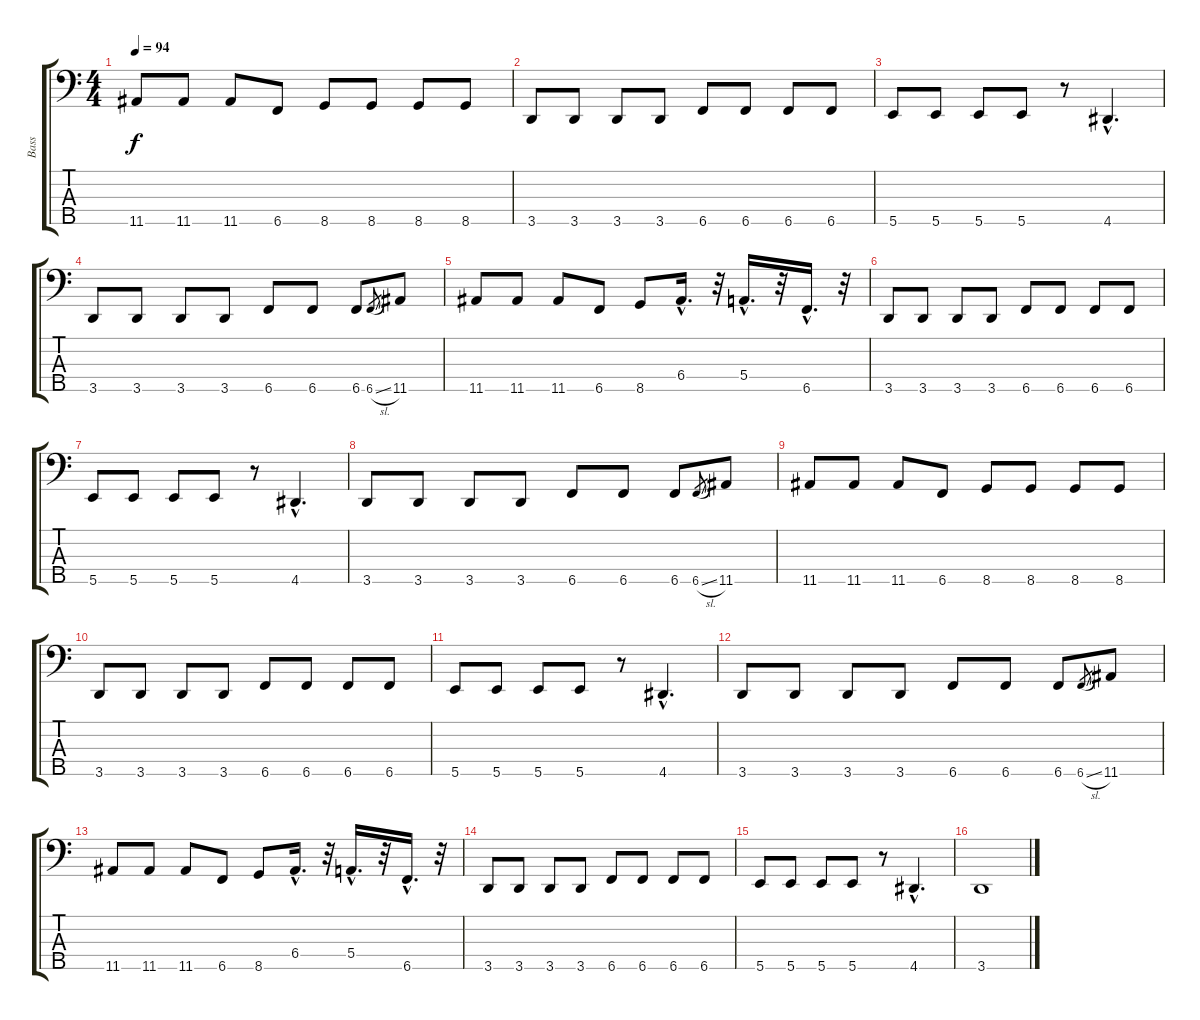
\track ("Bass" "Bass") {instrument electricbasspick}
\staff {score tabs}
\tuning (G2 D2 A1 E1 B0) {hide}
\ts (4 4)
\tempo 94
\clef f4
\ks c
11.5.8{dy f} 11.5.8 11.5.8 6.5.8 8.5.8 8.5.8 8.5.8 8.5.8 |
3.5.8 3.5.8 3.5.8 3.5.8 6.5.8 6.5.8 6.5.8 6.5.8 |
5.5.8 5.5.8 5.5.8 5.5.8 r.8 4.5{hac}.4{d} |
3.5.8 3.5.8 3.5.8 3.5.8 6.5.8 6.5.8 6.5.8 6.5{sl}.8{gr} 11.5.8 |
11.5.8 11.5.8 11.5.8 6.5.8 8.5.8 6.4{hac}.16{d} r.32 5.4{hac}.16{d} r.32 6.5{hac}.16{d} r.32 |
3.5.8 3.5.8 3.5.8 3.5.8 6.5.8 6.5.8 6.5.8 6.5.8 |
5.5.8 5.5.8 5.5.8 5.5.8 r.8 4.5{hac}.4{d} |
3.5.8 3.5.8 3.5.8 3.5.8 6.5.8 6.5.8 6.5.8 6.5{sl}.8{gr} 11.5.8 |
11.5.8 11.5.8 11.5.8 6.5.8 8.5.8 8.5.8 8.5.8 8.5.8 |
3.5.8 3.5.8 3.5.8 3.5.8 6.5.8 6.5.8 6.5.8 6.5.8 |
5.5.8 5.5.8 5.5.8 5.5.8 r.8 4.5{hac}.4{d} |
3.5.8 3.5.8 3.5.8 3.5.8 6.5.8 6.5.8 6.5.8 6.5{sl}.8{gr} 11.5.8 |
11.5.8 11.5.8 11.5.8 6.5.8 8.5.8 6.4{hac}.16{d} r.32 5.4{hac}.16{d} r.32 6.5{hac}.16{d} r.32 |
3.5.8 3.5.8 3.5.8 3.5.8 6.5.8 6.5.8 6.5.8 6.5.8 |
5.5.8 5.5.8 5.5.8 5.5.8 r.8 4.5{hac}.4{d} |
3.5.1
